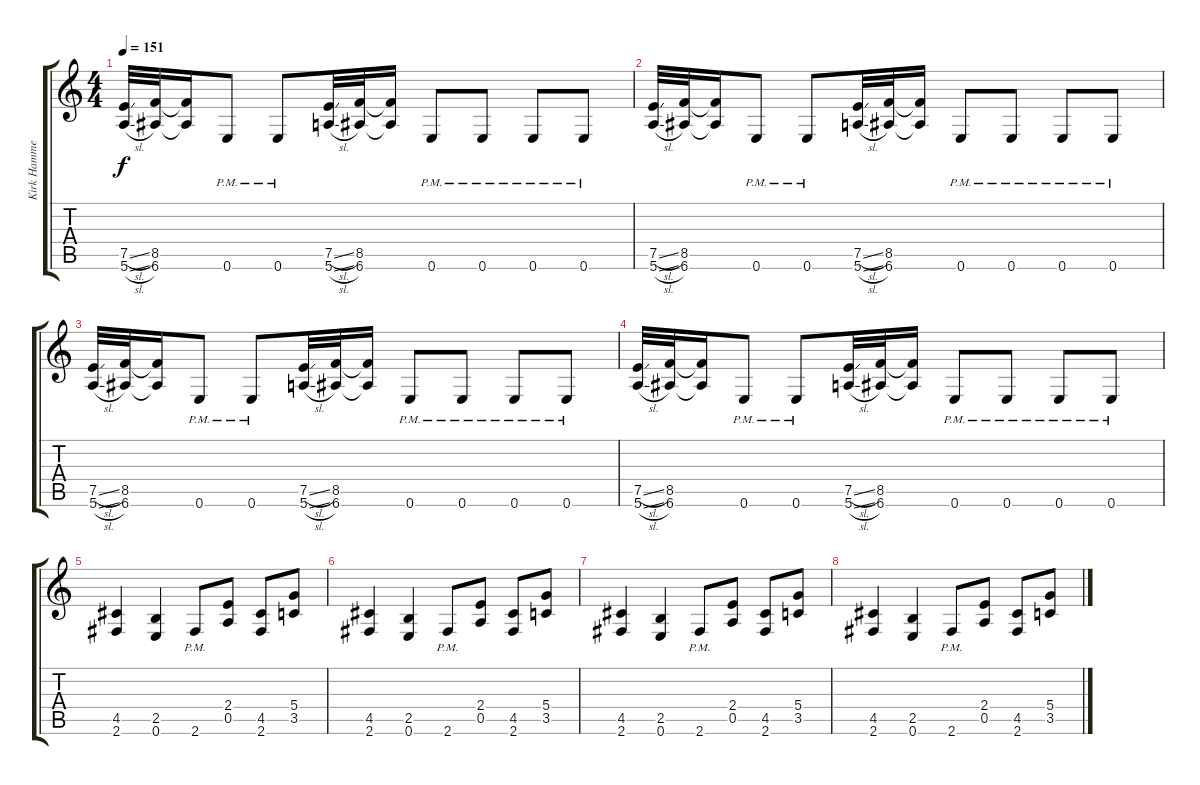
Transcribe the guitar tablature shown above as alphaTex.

\track ("Kirk Hammet" "Kirk Hamme") {instrument distortionguitar}
\staff {score tabs}
\tuning (E4 B3 G3 D3 A2 E2) {hide}
\ts (4 4)
\tempo 151
\clef g2
\ks c
(7.5{sl} 5.6{sl}).32{dy f} (8.5 6.6).32 (8.5{t} 6.6{t}).16 0.6{pm}.8 0.6{pm}.8 (7.5{sl} 5.6{sl}).32 (8.5 6.6).32 (8.5{t} 6.6{t}).16 0.6{pm}.8 0.6{pm}.8 0.6{pm}.8 0.6{pm}.8 |
(7.5{sl} 5.6{sl}).32 (8.5 6.6).32 (8.5{t} 6.6{t}).16 0.6{pm}.8 0.6{pm}.8 (7.5{sl} 5.6{sl}).32 (8.5 6.6).32 (8.5{t} 6.6{t}).16 0.6{pm}.8 0.6{pm}.8 0.6{pm}.8 0.6{pm}.8 |
(7.5{sl} 5.6{sl}).32 (8.5 6.6).32 (8.5{t} 6.6{t}).16 0.6{pm}.8 0.6{pm}.8 (7.5{sl} 5.6{sl}).32 (8.5 6.6).32 (8.5{t} 6.6{t}).16 0.6{pm}.8 0.6{pm}.8 0.6{pm}.8 0.6{pm}.8 |
(7.5{sl} 5.6{sl}).32 (8.5 6.6).32 (8.5{t} 6.6{t}).16 0.6{pm}.8 0.6{pm}.8 (7.5{sl} 5.6{sl}).32 (8.5 6.6).32 (8.5{t} 6.6{t}).16 0.6{pm}.8 0.6{pm}.8 0.6{pm}.8 0.6{pm}.8 |
(4.5 2.6).4 (2.5 0.6).4 2.6{pm}.8 (2.4 0.5).8 (4.5 2.6).8 (5.4 3.5).8 |
(4.5 2.6).4 (2.5 0.6).4 2.6{pm}.8 (2.4 0.5).8 (4.5 2.6).8 (5.4 3.5).8 |
(4.5 2.6).4 (2.5 0.6).4 2.6{pm}.8 (2.4 0.5).8 (4.5 2.6).8 (5.4 3.5).8 |
(4.5 2.6).4 (2.5 0.6).4 2.6{pm}.8 (2.4 0.5).8 (4.5 2.6).8 (5.4 3.5).8
